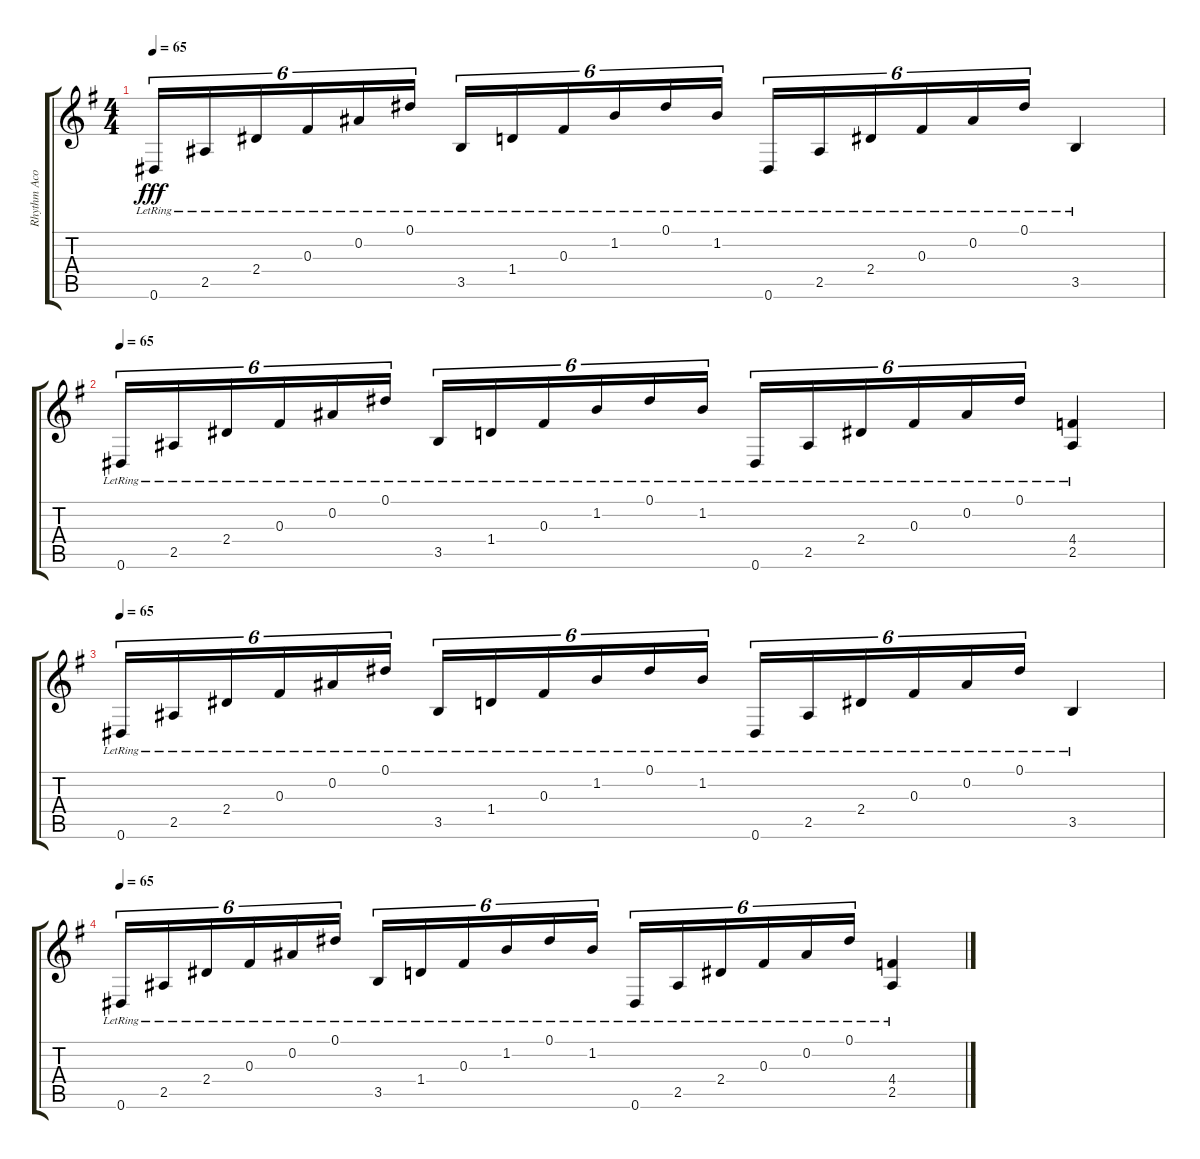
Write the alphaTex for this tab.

\track ("Rhythm Acoustic" "Rhythm Aco") {instrument acousticguitarsteel}
\staff {score tabs}
\tuning (Eb4 Bb3 Gb3 Db3 Ab2 Eb2) {hide}
\ts (4 4)
\tempo 65
\clef g2
\ks g
0.6{lr}.16{tu (6 4) dy fff} 2.5{lr}.16{tu (6 4)} 2.4{lr}.16{tu (6 4)} 0.3{lr}.16{tu (6 4)} 0.2{lr}.16{tu (6 4)} 0.1{lr}.16{tu (6 4)} 3.5{lr}.16{tu (6 4)} 1.4{lr}.16{tu (6 4)} 0.3{lr}.16{tu (6 4)} 1.2{lr}.16{tu (6 4)} 0.1{lr}.16{tu (6 4)} 1.2{lr}.16{tu (6 4)} 0.6{lr}.16{tu (6 4)} 2.5{lr}.16{tu (6 4)} 2.4{lr}.16{tu (6 4)} 0.3{lr}.16{tu (6 4)} 0.2{lr}.16{tu (6 4)} 0.1{lr}.16{tu (6 4)} 3.5{lr}.4 |
\tempo 65
0.6{lr}.16{tu (6 4)} 2.5{lr}.16{tu (6 4)} 2.4{lr}.16{tu (6 4)} 0.3{lr}.16{tu (6 4)} 0.2{lr}.16{tu (6 4)} 0.1{lr}.16{tu (6 4)} 3.5{lr}.16{tu (6 4)} 1.4{lr}.16{tu (6 4)} 0.3{lr}.16{tu (6 4)} 1.2{lr}.16{tu (6 4)} 0.1{lr}.16{tu (6 4)} 1.2{lr}.16{tu (6 4)} 0.6{lr}.16{tu (6 4)} 2.5{lr}.16{tu (6 4)} 2.4{lr}.16{tu (6 4)} 0.3{lr}.16{tu (6 4)} 0.2{lr}.16{tu (6 4)} 0.1{lr}.16{tu (6 4)} (4.4{lr} 2.5{lr}).4 |
\tempo 65
0.6{lr}.16{tu (6 4)} 2.5{lr}.16{tu (6 4)} 2.4{lr}.16{tu (6 4)} 0.3{lr}.16{tu (6 4)} 0.2{lr}.16{tu (6 4)} 0.1{lr}.16{tu (6 4)} 3.5{lr}.16{tu (6 4)} 1.4{lr}.16{tu (6 4)} 0.3{lr}.16{tu (6 4)} 1.2{lr}.16{tu (6 4)} 0.1{lr}.16{tu (6 4)} 1.2{lr}.16{tu (6 4)} 0.6{lr}.16{tu (6 4)} 2.5{lr}.16{tu (6 4)} 2.4{lr}.16{tu (6 4)} 0.3{lr}.16{tu (6 4)} 0.2{lr}.16{tu (6 4)} 0.1{lr}.16{tu (6 4)} 3.5{lr}.4 |
\tempo 65
0.6{lr}.16{tu (6 4)} 2.5{lr}.16{tu (6 4)} 2.4{lr}.16{tu (6 4)} 0.3{lr}.16{tu (6 4)} 0.2{lr}.16{tu (6 4)} 0.1{lr}.16{tu (6 4)} 3.5{lr}.16{tu (6 4)} 1.4{lr}.16{tu (6 4)} 0.3{lr}.16{tu (6 4)} 1.2{lr}.16{tu (6 4)} 0.1{lr}.16{tu (6 4)} 1.2{lr}.16{tu (6 4)} 0.6{lr}.16{tu (6 4)} 2.5{lr}.16{tu (6 4)} 2.4{lr}.16{tu (6 4)} 0.3{lr}.16{tu (6 4)} 0.2{lr}.16{tu (6 4)} 0.1{lr}.16{tu (6 4)} (4.4{lr} 2.5{lr}).4
